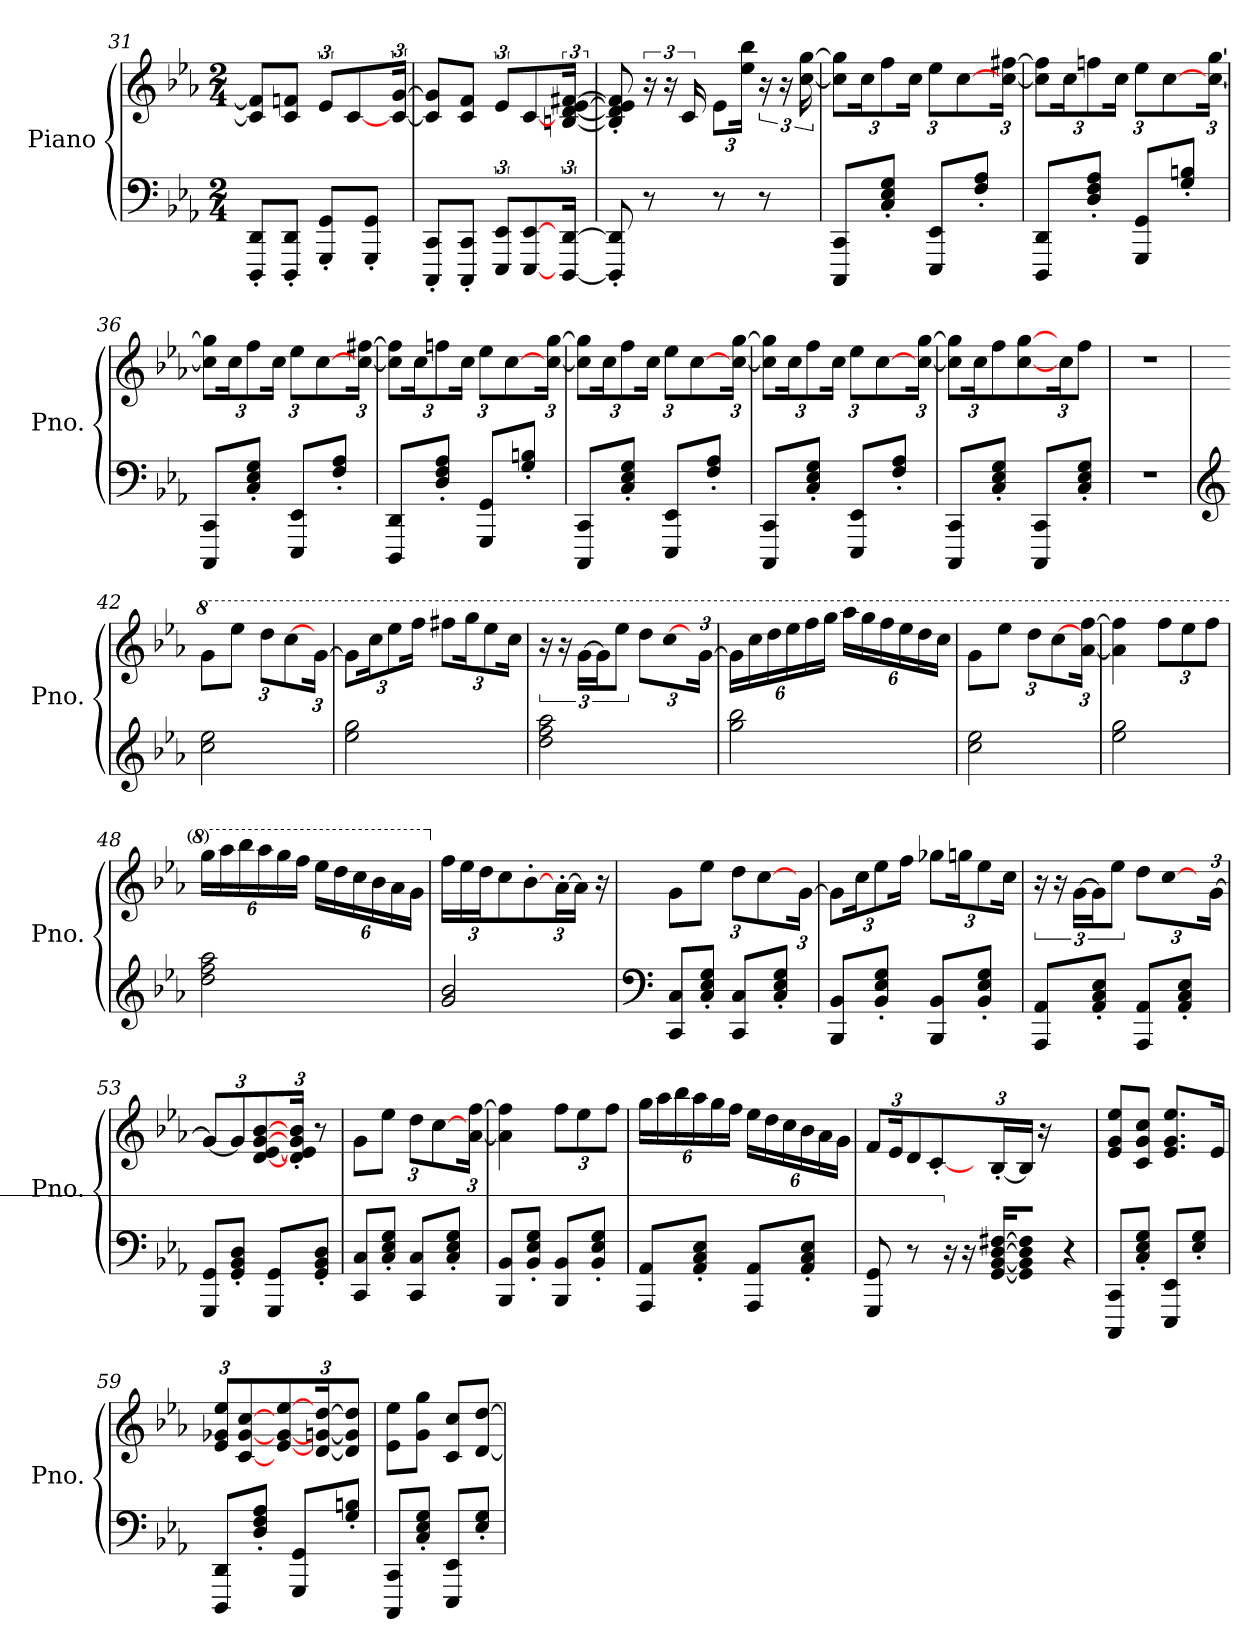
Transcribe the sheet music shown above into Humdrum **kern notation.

**kern	**kern
*part1	*part1
*staff2	*staff1
*I"Piano	*
*I'Pno.	*
!!LO:LB:g=z
*clefF4	*clefG2
*k[b-e-a-]	*k[b-e-a-]
*M2/4	*M2/4
=31	=31
8DDD/' 8DD/'L	8c/] 8f#/]L
8DDD/' 8DD/'J	8c/ 8fn/J
8GGG/' 8GG/'L	12e-/L
.	[8c/
8GGG/' 8GG/'J	.
.	[24c/ [24g/Jk
=32	=32
8CCC/' 8CC/'L	8c/] 8g/]L
8CCC/' 8CC/'J	8c/ 8f/J
12EEE-/ 12EE-/L	12e-/L
[8EEE-/ [8EE-/	[8c/
[24DDD/ [24DD/Jk	[24Bn/ [24d/ [24e-/ [24f#X/Jk
=33	=33
8DDD/]' 8DD/]'	8B/]' 8d/]' 8e-/]' 8f#/]'
8r	24r
.	24r
.	24c/
*	*Xbrackettup
8r	12e-\L
.	24ee-\ 24bb-\Jk
*	*brackettup
8r	24r
.	24r
.	[24cc\ [24gg\
=34	=34
*	*Xbrackettup
8CCC/ 8CC/L	12cc\] 12gg\]L
.	24cc\K
8C/' 8E-/' 8G/'J	12ff\
.	24cc\Jk
8EEE-/ 8EE-/L	12ee-\L
.	[8cc\
8F/' 8A-/'J	.
.	[24cc\ [24ff#X\Jk
!!LO:LB:g=z
=35	=35
8DDD/ 8DD/L	12cc\] 12ff#\]L
.	24cc\K
8D/' 8F/' 8A-/'J	12ffn\
.	24cc\Jk
8GGG/ 8GG/L	12ee-\L
.	[8cc\
8G/' 8Bn/'J	.
.	[24cc\ [24gg\Jk
=36	=36
8CCC/ 8CC/L	12cc\] 12gg\]L
.	24cc\K
8C/' 8E-/' 8G/'J	12ff\
.	24cc\Jk
8EEE-/ 8EE-/L	12ee-\L
.	[8cc\
8F/' 8A-/'J	.
.	[24cc\ [24ff#X\Jk
=37	=37
8DDD/ 8DD/L	12cc\] 12ff#\]L
.	24cc\K
8D/' 8F/' 8A-/'J	12ffn\
.	24cc\Jk
8GGG/ 8GG/L	12ee-\L
.	[8cc\
8G/' 8Bn/'J	.
.	[24cc\ [24gg\Jk
=38	=38
8CCC/ 8CC/L	12cc\] 12gg\]L
.	24cc\K
8C/' 8E-/' 8G/'J	12ff\
.	24cc\Jk
8EEE-/ 8EE-/L	12ee-\L
.	[8cc\
8F/' 8A-/'J	.
.	[24cc\ [24gg\Jk
=39	=39
8CCC/ 8CC/L	12cc\] 12gg\]L
.	24cc\K
8C/' 8E-/' 8G/'J	12ff\
.	24cc\Jk
8EEE-/ 8EE-/L	12ee-\L
.	[8cc\
8F/' 8A-/'J	.
.	[24cc\ [24gg\Jk
!!LO:LB:g=z
=40	=40
8CCC/ 8CC/L	12cc\] 12gg\]L
.	24cc\K
8C/' 8E-/' 8G/'J	12ff\
.	[8cc\ [8gg\J
8CCC/ 8CC/L	.
.	24cc\K
8C/' 8E-/' 8G/'J	8ff\J
=41	=41
2r	2r
=42	=42
*clefG2	*
*	*8va
2cc\ 2ee-\	8gg\L
.	8eee-\J
.	12ddd\L
.	[8ccc\
.	[24gg\Jk
=43	=43
2ee-\ 2gg\	12gg\L]
.	24ccc\K
.	12eee-\
.	24fff\Jk
.	12fff#X\L
.	24ggg\K
.	12eee-\
.	24ccc\Jk
=44	=44
*	*brackettup
2dd\ 2ff\ 2aa-\	24r
.	24r
.	[24gg\LL
*	*Xbrackettup
.	24gg\J]
.	12eee-\J
.	12ddd\L
.	[8ccc\
.	[24gg\Jk
!!LO:LB:g=z
=45	=45
2gg\ 2bb-\	24gg\LL]
.	24ccc\
.	24ddd\
.	24eee-\
.	24fff\
.	24ggg\JJ
.	24aaa-\LL
.	24ggg\
.	24fff\
.	24eee-\
.	24ddd\
.	24ccc\JJ
=46	=46
2cc\ 2ee-\	8gg\L
.	8eee-\J
.	12ddd\L
.	[8ccc\
.	[24aa-\ [24fff\Jk
=47	=47
2ee-\ 2gg\	4aa-\] 4fff\]
.	12fff\L
.	12eee-\
.	12fff\J
=48	=48
2dd\ 2ff\ 2aa-\	24ggg\LL
.	24aaa-\
.	24bbb-\
.	24aaa-\
.	24ggg\
.	24fff\JJ
.	24eee-\LL
.	24ddd\
.	24ccc\
.	24bb-\
.	24aa-\
.	24gg\JJ
!!LO:PB:g=z
=49	=49
*	*X8va
2g/ 2b-/	24ff\LL
.	24ee-\
.	24dd\J
.	12cc\
.	[8b-'\J
.	[24a-'/L
.	16a-/JJ]
.	16r
=50	=50
*clefF4	*
8CC/ 8C/L	8g\L
8C/' 8E-/' 8G/'J	8ee-\J
8CC/ 8C/L	12dd\L
.	[8cc\
8C/' 8E-/' 8G/'J	.
.	[24g\Jk
=51	=51
8BBB-/ 8BB-/L	12g\L]
.	24cc\K
8BB-/' 8E-/' 8G/'J	12ee-\
.	24ff\Jk
8BBB-/ 8BB-/L	12gg-X\L
.	24ggn\K
8BB-/' 8E-/' 8G/'J	12ee-\
.	24cc\Jk
=52	=52
*	*brackettup
8AAA-/ 8AA-/L	24r
.	24r
.	[24g\LL
*	*Xbrackettup
8AA-/' 8C/' 8E-/'J	24g\J]
.	12ee-\J
8AAA-/ 8AA-/L	12dd\L
.	[8cc\
8AA-/' 8C/' 8E-/'J	.
.	[24g\Jk
!!LO:LB:g=z
=53	=53
8GGG/ 8GG/L	8g/L_
8GG/' 8BB-/' 8D/'J	12g/]
.	[8d/ [8e-/ [8g/ [8b-/J
8GGG/ 8GG/L	.
.	24d/' 24e-/' 24g/' 24b-/'Jk
8GG/' 8BB-/' 8D/'J	8r
=54	=54
8CC/ 8C/L	8g\L
8C/' 8E-/' 8G/'J	8ee-\J
8CC/ 8C/L	12dd\L
.	[8cc\
8C/' 8E-/' 8G/'J	.
.	[24a-\ [24ff\Jk
=55	=55
8BBB-/ 8BB-/L	4a-\] 4ff\]
8BB-/' 8E-/' 8G/'J	.
8BBB-/ 8BB-/L	12ff\L
.	12ee-\
8BB-/' 8E-/' 8G/'J	.
.	12ff\J
=56	=56
8AAA-/ 8AA-/L	24gg\LL
.	24aa-\
.	24bb-\
8AA-/' 8C/' 8E-/'J	24aa-\
.	24gg\
.	24ff\JJ
8AAA-/ 8AA-/L	24ee-\LL
.	24dd\
.	24cc\
8AA-/' 8C/' 8E-/'J	24b-\
.	24a-\
.	24g\JJ
!!LO:LB:g=z
=57	=57
8GGG/ 8GG/	12f/L
.	24e-/K
8r	12d/
.	[8c'/J
24r	.
24r	.
[24GG/ [24BB-/ [24D/ [24F#X/LL	[24B-'/L
16GG/] 16BB-/] 16D/] 16F#/]JJ	16B-/JJ]
16r	16r
=58	=58
8CCC/ 8CC/L	8e-/ 8g/ 8ee-/L
8C/' 8E-/' 8G/'J	8c/ 8g/ 8cc/J
8EEE-/ 8EE-/L	8.e-/ 8.g/ 8.ee-/L
8E-/' 8G/'J	.
.	16e-/Jk
=59	=59
8DDD/ 8DD/L	12e-/ 12g-X/ 12ee-/L
.	[8c/ [8g-/ [8cc/
8D/' 8F/' 8A-/'J	.
.	[8e-/ [8g-/ [8ee-/J
8GGG/ 8GG/L	.
.	[24d/ [24gn/ [24dd/K
8G/' 8Bn/'J	8d/] 8g/] 8dd/]J
=60	=60
8CCC/ 8CC/L	8e-\ 8ee-\L
8C/' 8E-/' 8G/'J	8g\ 8gg\J
8EEE-/ 8EE-/L	8c/ 8cc/L
8E-/' 8G/'J	[8d/ [8dd/J
=	=
*-	*-
